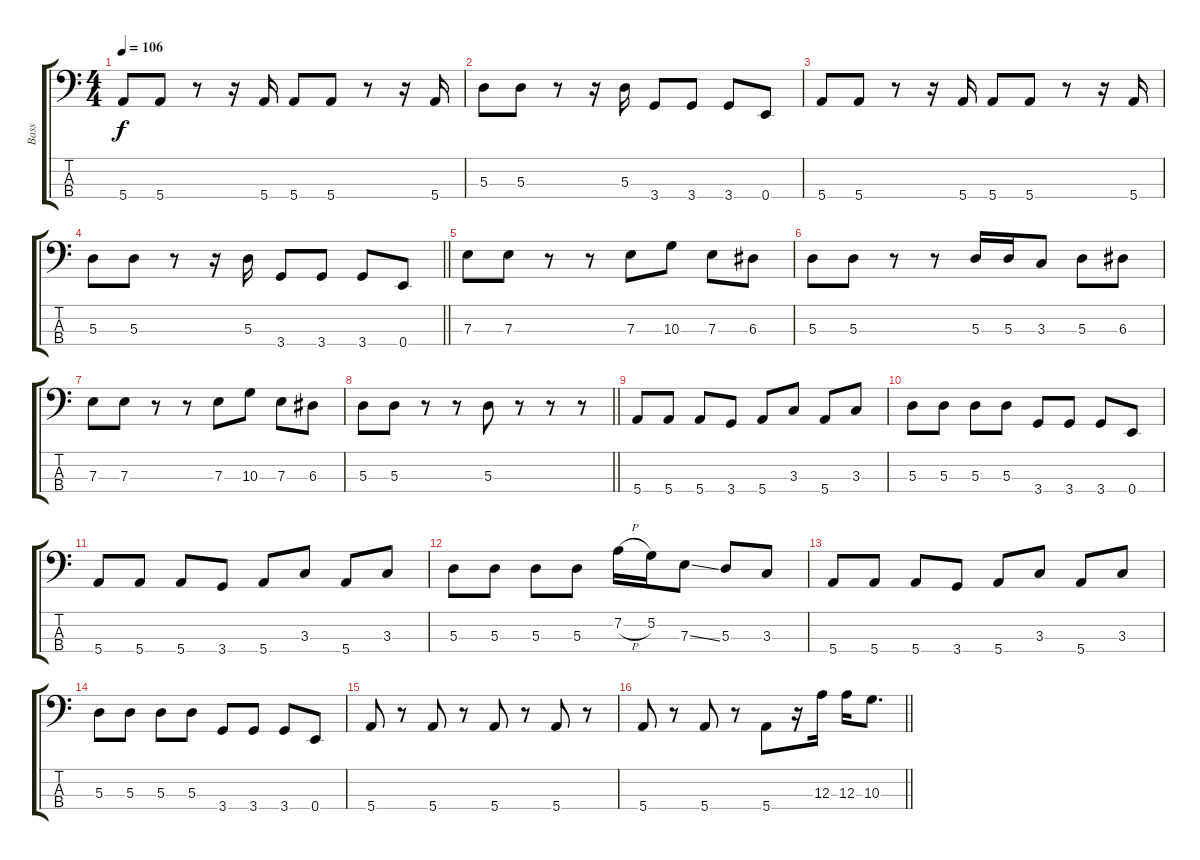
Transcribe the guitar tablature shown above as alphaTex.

\track ("Bass" "Bass") {instrument electricbasspick}
\staff {score tabs}
\tuning (G2 D2 A1 E1) {hide}
\ts (4 4)
\tempo 106
\clef f4
\ks c
5.4.8{dy f} 5.4.8 r.8 r.16 5.4.16 5.4.8 5.4.8 r.8 r.16 5.4.16 |
5.3.8 5.3.8 r.8 r.16 5.3.16 3.4.8 3.4.8 3.4.8 0.4.8 |
5.4.8 5.4.8 r.8 r.16 5.4.16 5.4.8 5.4.8 r.8 r.16 5.4.16 |
\barLineRight lightlight
5.3.8 5.3.8 r.8 r.16 5.3.16 3.4.8 3.4.8 3.4.8 0.4.8 |
7.3.8 7.3.8 r.8 r.8 7.3.8 10.3.8 7.3.8 6.3.8 |
5.3.8 5.3.8 r.8 r.8 5.3.16 5.3.16 3.3.8 5.3.8 6.3.8 |
7.3.8 7.3.8 r.8 r.8 7.3.8 10.3.8 7.3.8 6.3.8 |
\barLineRight lightlight
5.3.8 5.3.8 r.8 r.8 5.3.8 r.8 r.8 r.8 |
5.4.8 5.4.8 5.4.8 3.4.8 5.4.8 3.3.8 5.4.8 3.3.8 |
5.3.8 5.3.8 5.3.8 5.3.8 3.4.8 3.4.8 3.4.8 0.4.8 |
5.4.8 5.4.8 5.4.8 3.4.8 5.4.8 3.3.8 5.4.8 3.3.8 |
5.3.8 5.3.8 5.3.8 5.3.8 7.2{h}.16 5.2.16 7.3{ss}.8 5.3.8 3.3.8 |
5.4.8 5.4.8 5.4.8 3.4.8 5.4.8 3.3.8 5.4.8 3.3.8 |
5.3.8 5.3.8 5.3.8 5.3.8 3.4.8 3.4.8 3.4.8 0.4.8 |
5.4.8 r.8 5.4.8 r.8 5.4.8 r.8 5.4.8 r.8 |
\barLineRight lightlight
5.4.8 r.8 5.4.8 r.8 5.4.8 r.16 12.3.16 12.3.16 10.3.8{d}
